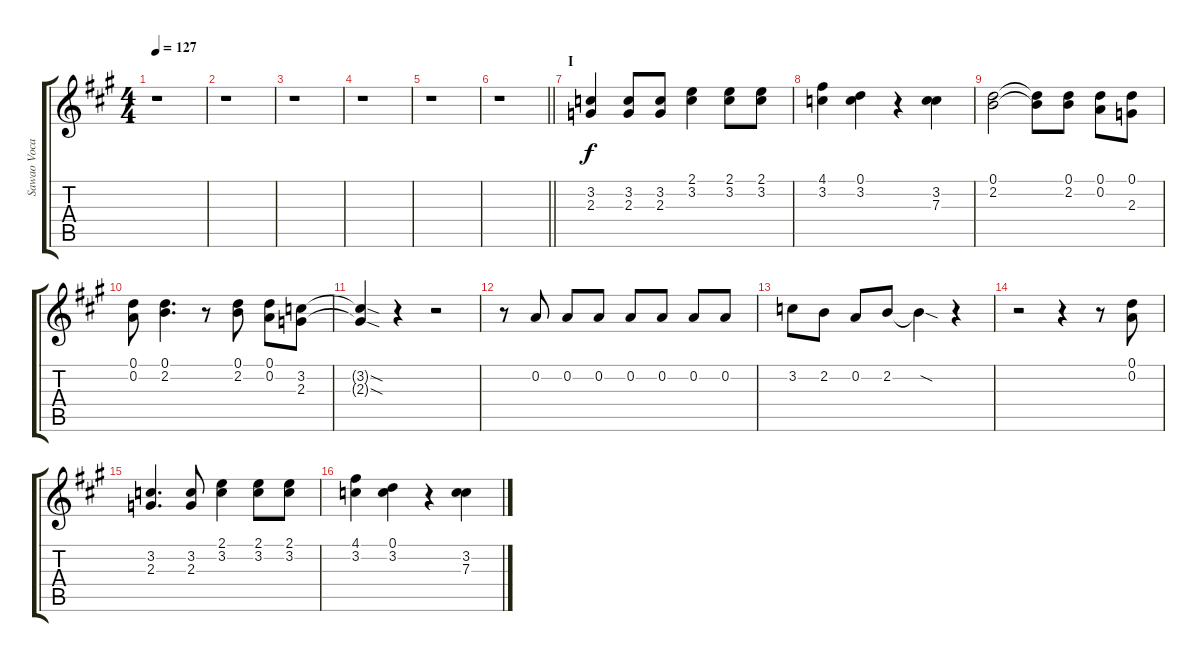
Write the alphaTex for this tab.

\track ("Sawao Vocal" "Sawao Voca") {instrument contrabass}
\staff {score tabs}
\tuning (D4 A3 F3 C3 G2 D2) {hide}
\ts (4 4)
\tempo 127
\clef g2
\ks a
r.1{dy f} |
r.1 |
r.1 |
r.1 |
r.1 |
\barLineRight lightlight
r.1 |
\section ("" "I")
(3.2 2.3).4 (3.2 2.3).8 (3.2 2.3).8 (2.1 3.2).4 (2.1 3.2).8 (2.1 3.2).8 |
(4.1 3.2).4 (0.1 3.2).4 r.4 (3.2 7.3).4 |
(0.1 2.2).2 (0.1{t} 2.2{t}).8 (0.1 2.2).8 (0.1 0.2).8 (0.1 2.3).8 |
(0.1 0.2).8 (0.1 2.2).4{d} r.8 (0.1 2.2).8 (0.1 0.2).8 (3.2 2.3).8 |
(3.2{sod t} 2.3{sod t}).4 r.4 r.2 |
r.8 0.2.8 0.2.8 0.2.8 0.2.8 0.2.8 0.2.8 0.2.8 |
3.2.8 2.2.8 0.2.8 2.2.8 2.2{sod t}.4 r.4 |
r.2 r.4 r.8 (0.1 0.2).8 |
(3.2 2.3).4{d} (3.2 2.3).8 (2.1 3.2).4 (2.1 3.2).8 (2.1 3.2).8 |
(4.1 3.2).4 (0.1 3.2).4 r.4 (3.2 7.3).4
